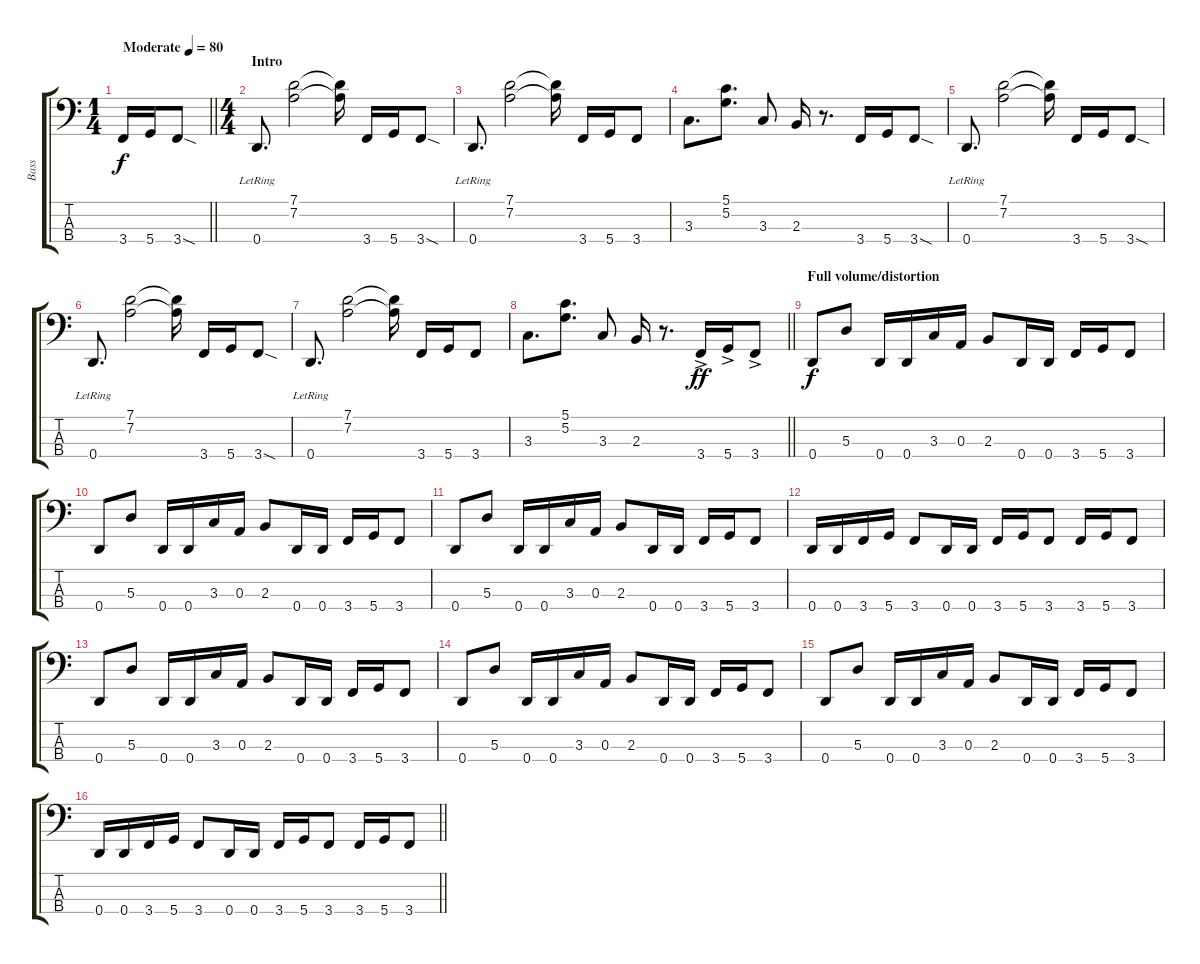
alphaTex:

\track ("Bass" "Bass") {instrument electricbassfinger}
\staff {score tabs}
\tuning (G2 D2 A1 D1) {hide}
\ts (1 4)
\tempo (80 "Moderate")
\clef f4
\barLineRight lightlight
\ks c
3.4.16{dy f instrument electricbassfinger} 5.4.16 3.4{sod}.8 |
\ts (4 4)
\section ("" "Intro")
0.4{lr}.8{d} (7.1 7.2).2 (7.1{t} 7.2{t}).16 3.4.16 5.4.16 3.4{sod}.8 |
0.4{lr}.8{d} (7.1 7.2).2 (7.1{t} 7.2{t}).16 3.4.16 5.4.16 3.4.8 |
3.3.8{d} (5.1 5.2).8{d} 3.3.8 2.3.16 r.8{d} 3.4.16 5.4.16 3.4{sod}.8 |
0.4{lr}.8{d} (7.1 7.2).2 (7.1{t} 7.2{t}).16 3.4.16 5.4.16 3.4{sod}.8 |
0.4{lr}.8{d} (7.1 7.2).2 (7.1{t} 7.2{t}).16 3.4.16 5.4.16 3.4{sod}.8 |
0.4{lr}.8{d} (7.1 7.2).2 (7.1{t} 7.2{t}).16 3.4.16 5.4.16 3.4.8 |
\barLineRight lightlight
3.3.8{d} (5.1 5.2).8{d} 3.3.8 2.3.16 r.8{d} 3.4{ac}.16{dy ff instrument electricbasspick} 5.4{ac}.16 3.4{ac}.8 |
\section ("" "Full volume/distortion")
0.4.8{dy f instrument electricbassfinger} 5.3.8 0.4.16 0.4.16 3.3.16 0.3.16 2.3.8 0.4.16 0.4.16 3.4.16 5.4.16 3.4.8 |
0.4.8{instrument electricbassfinger} 5.3.8 0.4.16 0.4.16 3.3.16 0.3.16 2.3.8 0.4.16 0.4.16 3.4.16 5.4.16 3.4.8 |
0.4.8{instrument electricbassfinger} 5.3.8 0.4.16 0.4.16 3.3.16 0.3.16 2.3.8 0.4.16 0.4.16 3.4.16 5.4.16 3.4.8 |
0.4.16 0.4.16 3.4.16 5.4.16 3.4.8 0.4.16 0.4.16 3.4.16 5.4.16 3.4.8 3.4.16 5.4.16 3.4.8 |
0.4.8{instrument electricbassfinger} 5.3.8 0.4.16 0.4.16 3.3.16 0.3.16 2.3.8 0.4.16 0.4.16 3.4.16 5.4.16 3.4.8 |
0.4.8{instrument electricbassfinger} 5.3.8 0.4.16 0.4.16 3.3.16 0.3.16 2.3.8 0.4.16 0.4.16 3.4.16 5.4.16 3.4.8 |
0.4.8{instrument electricbassfinger} 5.3.8 0.4.16 0.4.16 3.3.16 0.3.16 2.3.8 0.4.16 0.4.16 3.4.16 5.4.16 3.4.8 |
\barLineRight lightlight
0.4.16 0.4.16 3.4.16 5.4.16 3.4.8 0.4.16 0.4.16 3.4.16 5.4.16 3.4.8 3.4.16 5.4.16 3.4.8
